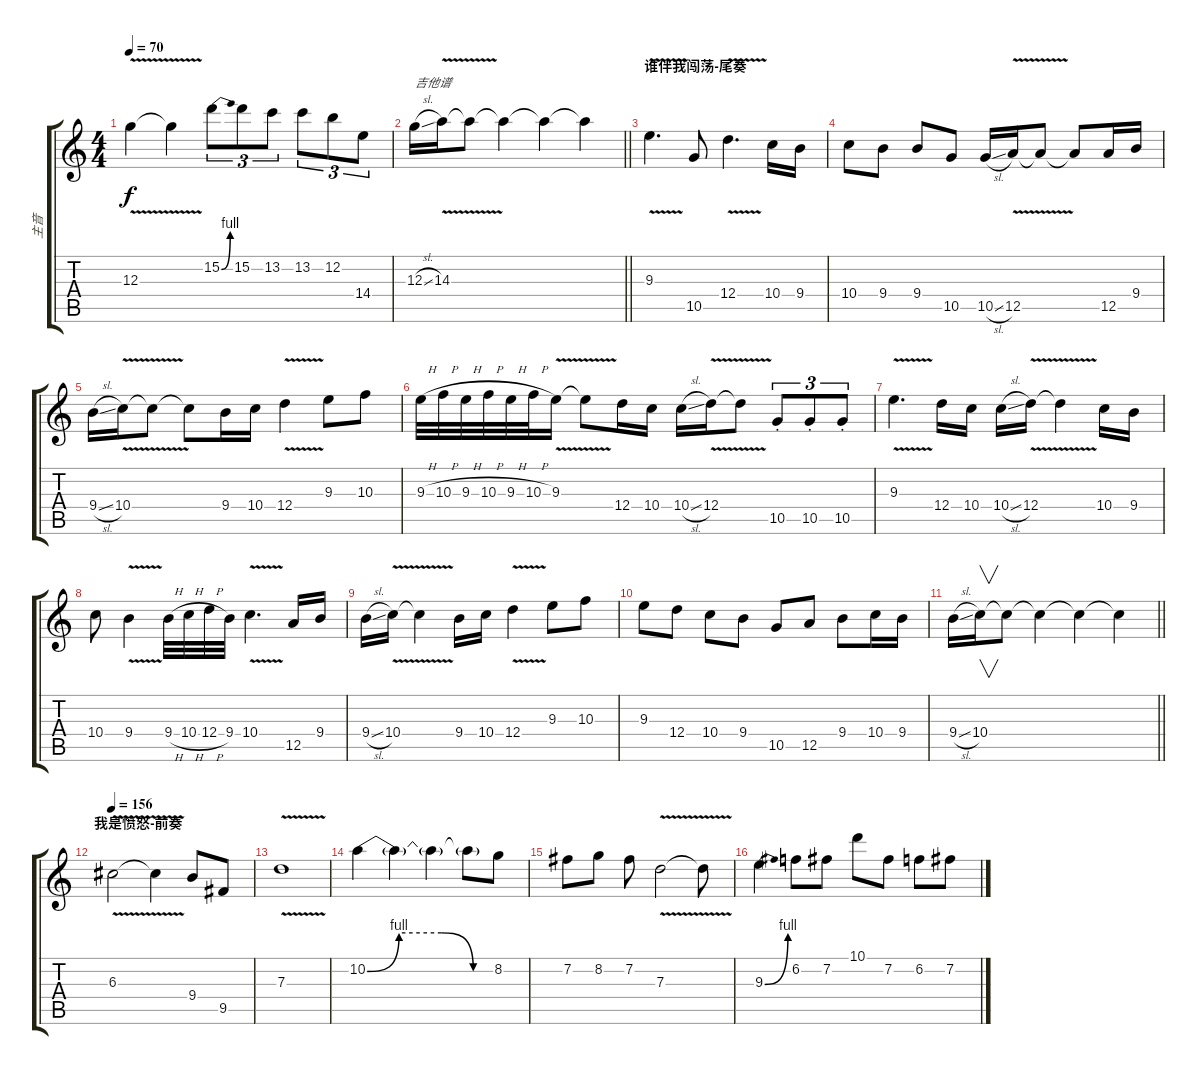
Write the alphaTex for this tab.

\track ("主音" "主音") {instrument overdrivenguitar}
\staff {score tabs}
\tuning (E4 B3 G3 D3 A2 E2) {hide}
\ts (4 4)
\tempo 70
\clef g2
\ks c
12.3{v}.4{dy f} 12.3{t}.4 15.2{be (bend 0 0 60 4)}.8{tu (3 2)} 15.2.8{tu (3 2)} 13.2.8{tu (3 2)} 13.2.8{tu (3 2)} 12.2.8{tu (3 2)} 14.4.8{tu (3 2)} |
\barLineRight lightlight
12.3{sl}.16{txt "吉他谱"} 14.3{v}.16 14.3{t}.8 14.3{t}.4 14.3{t}.4 14.3{t}.4 |
\section ("" "谁伴我闯荡-尾奏")
9.3{v}.4{d} 10.5.8 12.4{v}.4{d} 10.4.16 9.4.16 |
10.4.8 9.4.8 9.4.8 10.5.8 10.5{sl}.16 12.5{v}.16 12.5{t}.8 12.5{t}.8 12.5.16 9.4.16 |
9.4{sl}.16 10.4{v}.16 10.4{t}.8 10.4{t}.8 9.4.16 10.4.16 12.4{v}.4 9.3.8 10.3.8 |
9.3{h}.32 10.3{h}.32 9.3{h}.32 10.3{h}.32 9.3{h}.32 10.3{h}.32 9.3{v}.16 9.3{t}.8 12.4.16 10.4.16 10.4{sl}.16 12.4{v}.16 12.4{t}.8 10.5{st}.8{tu (3 2)} 10.5{st}.8{tu (3 2)} 10.5{st}.8{tu (3 2)} |
9.3{v}.4{d} 12.4.16 10.4.16 10.4{sl}.16 12.4{v}.16 12.4{t}.4 10.4.16 9.4.16 |
10.4.8 9.4{v}.4 9.4{h}.32 10.4{h}.32 12.4{h}.32 9.4.32 10.4{v}.4{d} 12.5.16 9.4.16 |
9.4{sl}.16 10.4{v}.16 10.4{t}.4 9.4.16 10.4.16 12.4{v}.4 9.3.8 10.3.8 |
9.3.8 12.4.8 10.4.8 9.4.8 10.5.8 12.5.8 9.4.8 10.4.16 9.4.16 |
\barLineRight lightlight
9.4{sl}.16 10.4.16{v} 10.4{t}.8 10.4{t}.4 10.4{t}.4 10.4{t}.4 |
\section ("" "我是愤怒-前奏")
\tempo 156
6.3{v}.2 6.3{t}.4 9.4.8 9.5.8 |
7.3{v}.1 |
10.2{be (custom 0 0 15 4 35 4 50 0 60 0)}.4 10.2{t}.4 10.2{t}.4 10.2{t}.8 8.2.8 |
7.2.8 8.2.8 7.2.8 7.3{v}.2 7.3{t}.8 |
9.3{be (bend 0 0 60 4)}.4 6.2.8 7.2.8 10.1.8 7.2.8 6.2.8 7.2.8
